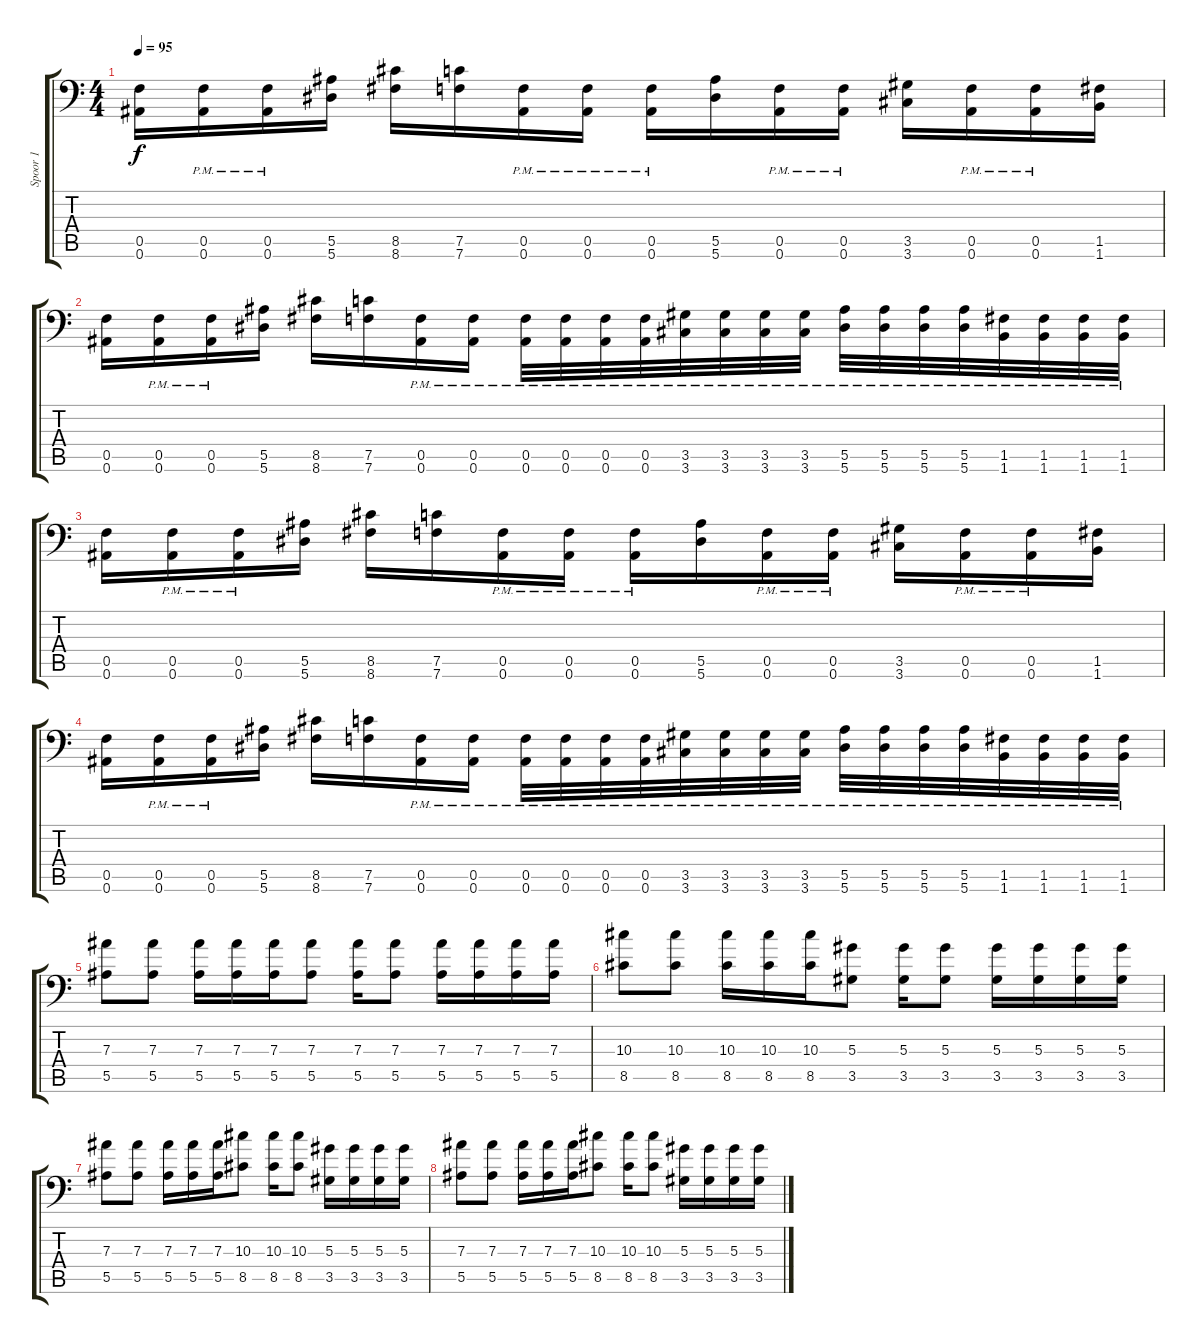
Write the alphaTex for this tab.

\track ("Spoor 1" "Spoor 1") {instrument distortionguitar}
\staff {score tabs}
\tuning (C4 G3 Eb3 Bb2 F2 Bb1) {hide}
\ts (4 4)
\tempo 95
\clef f4
\ks c
(0.5 0.6).16{dy f} (0.5{pm} 0.6{pm}).16 (0.5{pm} 0.6{pm}).16 (5.5 5.6).16 (8.5 8.6).16 (7.5 7.6).16 (0.5{pm} 0.6{pm}).16 (0.5{pm} 0.6{pm}).16 (0.5{pm} 0.6{pm}).16 (5.5 5.6).16 (0.5{pm} 0.6{pm}).16 (0.5{pm} 0.6{pm}).16 (3.5 3.6).16 (0.5{pm} 0.6{pm}).16 (0.5{pm} 0.6{pm}).16 (1.5 1.6).16 |
(0.5 0.6).16 (0.5{pm} 0.6{pm}).16 (0.5{pm} 0.6{pm}).16 (5.5 5.6).16 (8.5 8.6).16 (7.5 7.6).16 (0.5{pm} 0.6{pm}).16 (0.5{pm} 0.6{pm}).16 (0.5{pm} 0.6{pm}).32 (0.5{pm} 0.6{pm}).32 (0.5{pm} 0.6{pm}).32 (0.5{pm} 0.6{pm}).32 (3.5{pm} 3.6{pm}).32 (3.5{pm} 3.6{pm}).32 (3.5{pm} 3.6{pm}).32 (3.5{pm} 3.6{pm}).32 (5.5{pm} 5.6{pm}).32 (5.5{pm} 5.6{pm}).32 (5.5{pm} 5.6{pm}).32 (5.5{pm} 5.6{pm}).32 (1.5{pm} 1.6{pm}).32 (1.5{pm} 1.6{pm}).32 (1.5{pm} 1.6{pm}).32 (1.5{pm} 1.6{pm}).32 |
(0.5 0.6).16 (0.5{pm} 0.6{pm}).16 (0.5{pm} 0.6{pm}).16 (5.5 5.6).16 (8.5 8.6).16 (7.5 7.6).16 (0.5{pm} 0.6{pm}).16 (0.5{pm} 0.6{pm}).16 (0.5{pm} 0.6{pm}).16 (5.5 5.6).16 (0.5{pm} 0.6{pm}).16 (0.5{pm} 0.6{pm}).16 (3.5 3.6).16 (0.5{pm} 0.6{pm}).16 (0.5{pm} 0.6{pm}).16 (1.5 1.6).16 |
(0.5 0.6).16 (0.5{pm} 0.6{pm}).16 (0.5{pm} 0.6{pm}).16 (5.5 5.6).16 (8.5 8.6).16 (7.5 7.6).16 (0.5{pm} 0.6{pm}).16 (0.5{pm} 0.6{pm}).16 (0.5{pm} 0.6{pm}).32 (0.5{pm} 0.6{pm}).32 (0.5{pm} 0.6{pm}).32 (0.5{pm} 0.6{pm}).32 (3.5{pm} 3.6{pm}).32 (3.5{pm} 3.6{pm}).32 (3.5{pm} 3.6{pm}).32 (3.5{pm} 3.6{pm}).32 (5.5{pm} 5.6{pm}).32 (5.5{pm} 5.6{pm}).32 (5.5{pm} 5.6{pm}).32 (5.5{pm} 5.6{pm}).32 (1.5{pm} 1.6{pm}).32 (1.5{pm} 1.6{pm}).32 (1.5{pm} 1.6{pm}).32 (1.5{pm} 1.6{pm}).32 |
(7.3 5.5).8 (7.3 5.5).8 (7.3 5.5).16 (7.3 5.5).16 (7.3 5.5).16 (7.3 5.5).8 (7.3 5.5).16 (7.3 5.5).8 (7.3 5.5).16 (7.3 5.5).16 (7.3 5.5).16 (7.3 5.5).16 |
(10.3 8.5).8 (10.3 8.5).8 (10.3 8.5).16 (10.3 8.5).16 (10.3 8.5).16 (5.3 3.5).8 (5.3 3.5).16 (5.3 3.5).8 (5.3 3.5).16 (5.3 3.5).16 (5.3 3.5).16 (5.3 3.5).16 |
(7.3 5.5).8 (7.3 5.5).8 (7.3 5.5).16 (7.3 5.5).16 (7.3 5.5).16 (10.3 8.5).8 (10.3 8.5).16 (10.3 8.5).8 (5.3 3.5).16 (5.3 3.5).16 (5.3 3.5).16 (5.3 3.5).16 |
(7.3 5.5).8 (7.3 5.5).8 (7.3 5.5).16 (7.3 5.5).16 (7.3 5.5).16 (10.3 8.5).8 (10.3 8.5).16 (10.3 8.5).8 (5.3 3.5).16 (5.3 3.5).16 (5.3 3.5).16 (5.3 3.5).16
